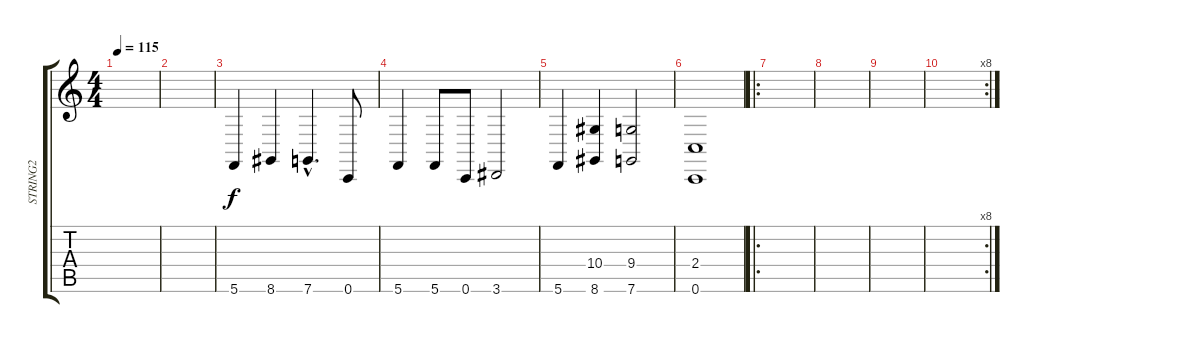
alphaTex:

\track ("STRING2" "STRING2") {instrument stringensemble2}
\staff {score tabs}
\tuning (C4 G3 Eb3 Bb2 F2 C2) {hide}
\ts (4 4)
\tempo 115
\clef g2
\ks c
|
|
5.6.4 8.6.4 7.6{hac}.4{d} 0.6.8 |
5.6.4 5.6.8 0.6.8 3.6.2 |
5.6.4 (10.4 8.6).4 (9.4 7.6).2 |
(2.4 0.6).1 |
\ro
|
|
|
\rc 8
